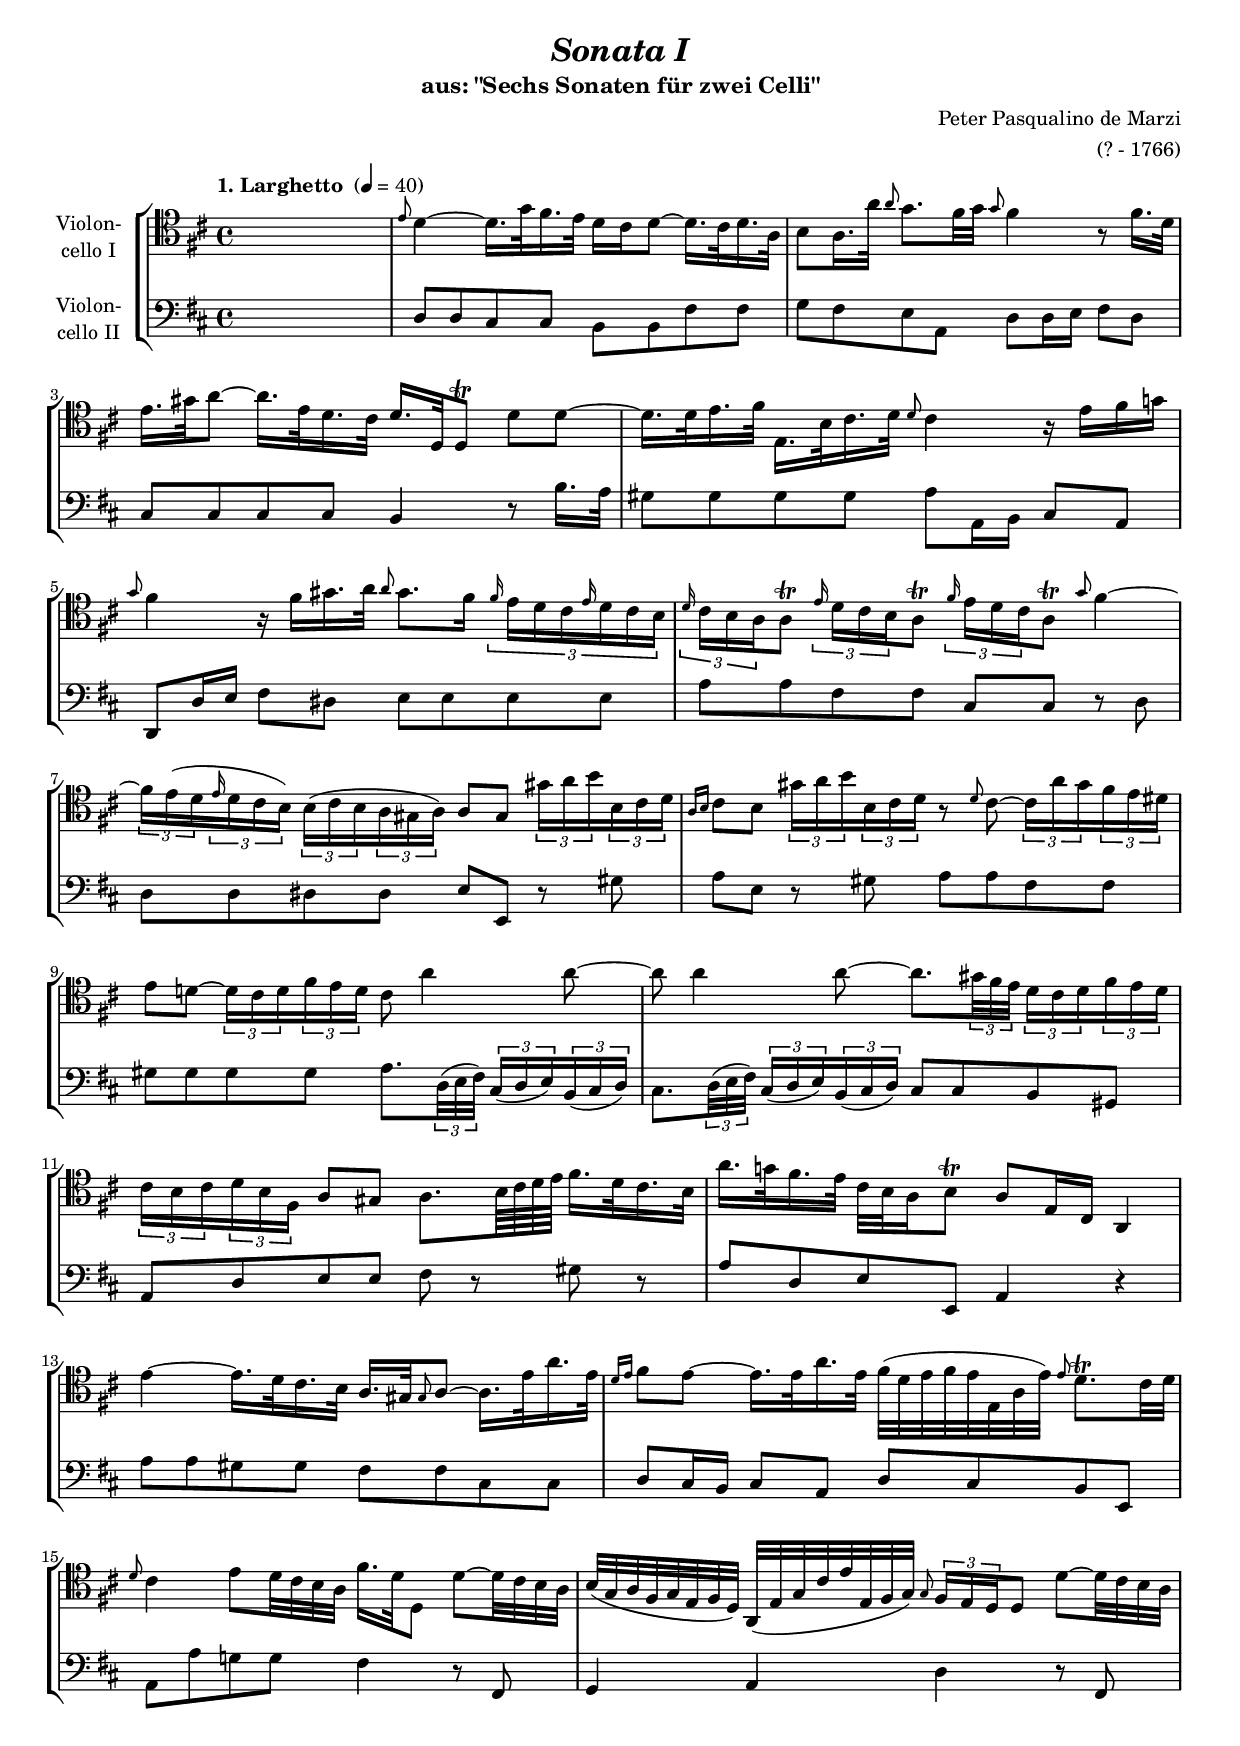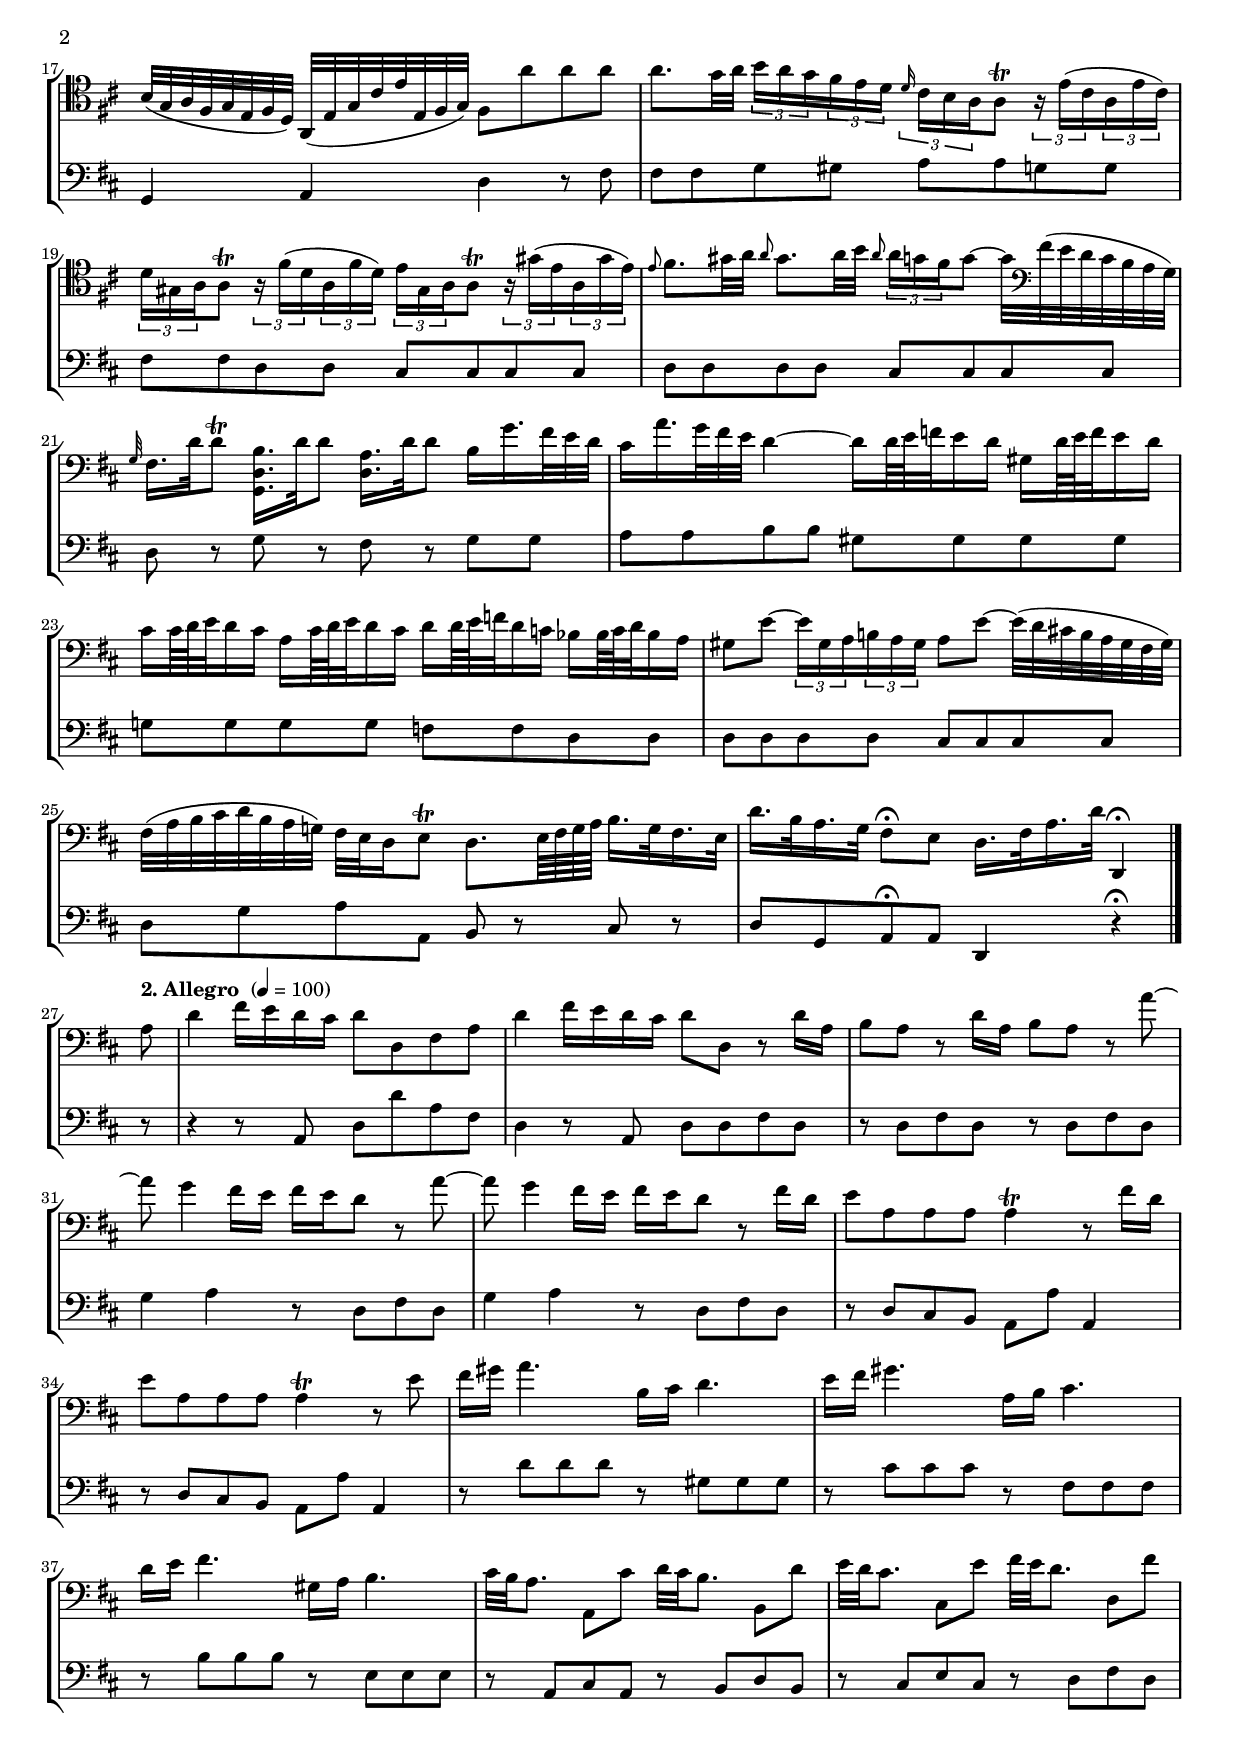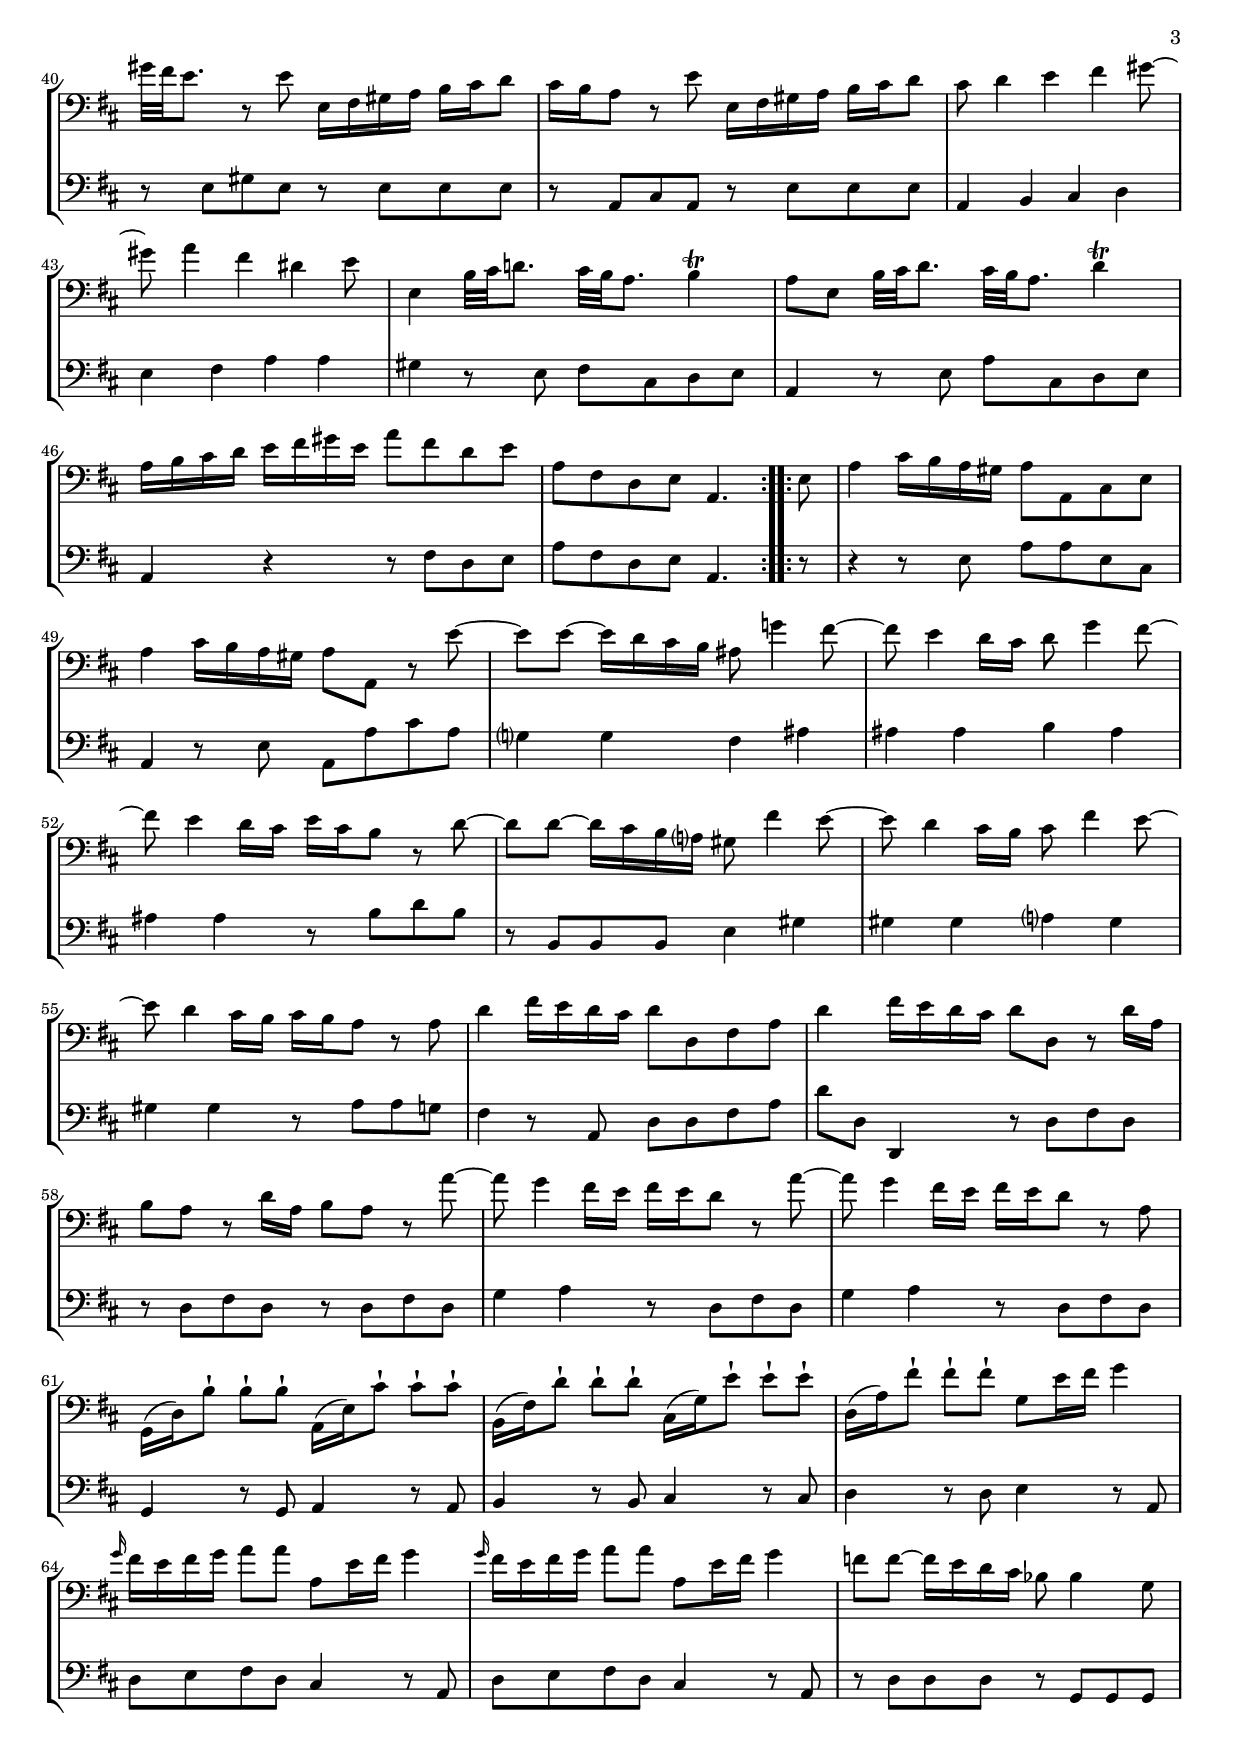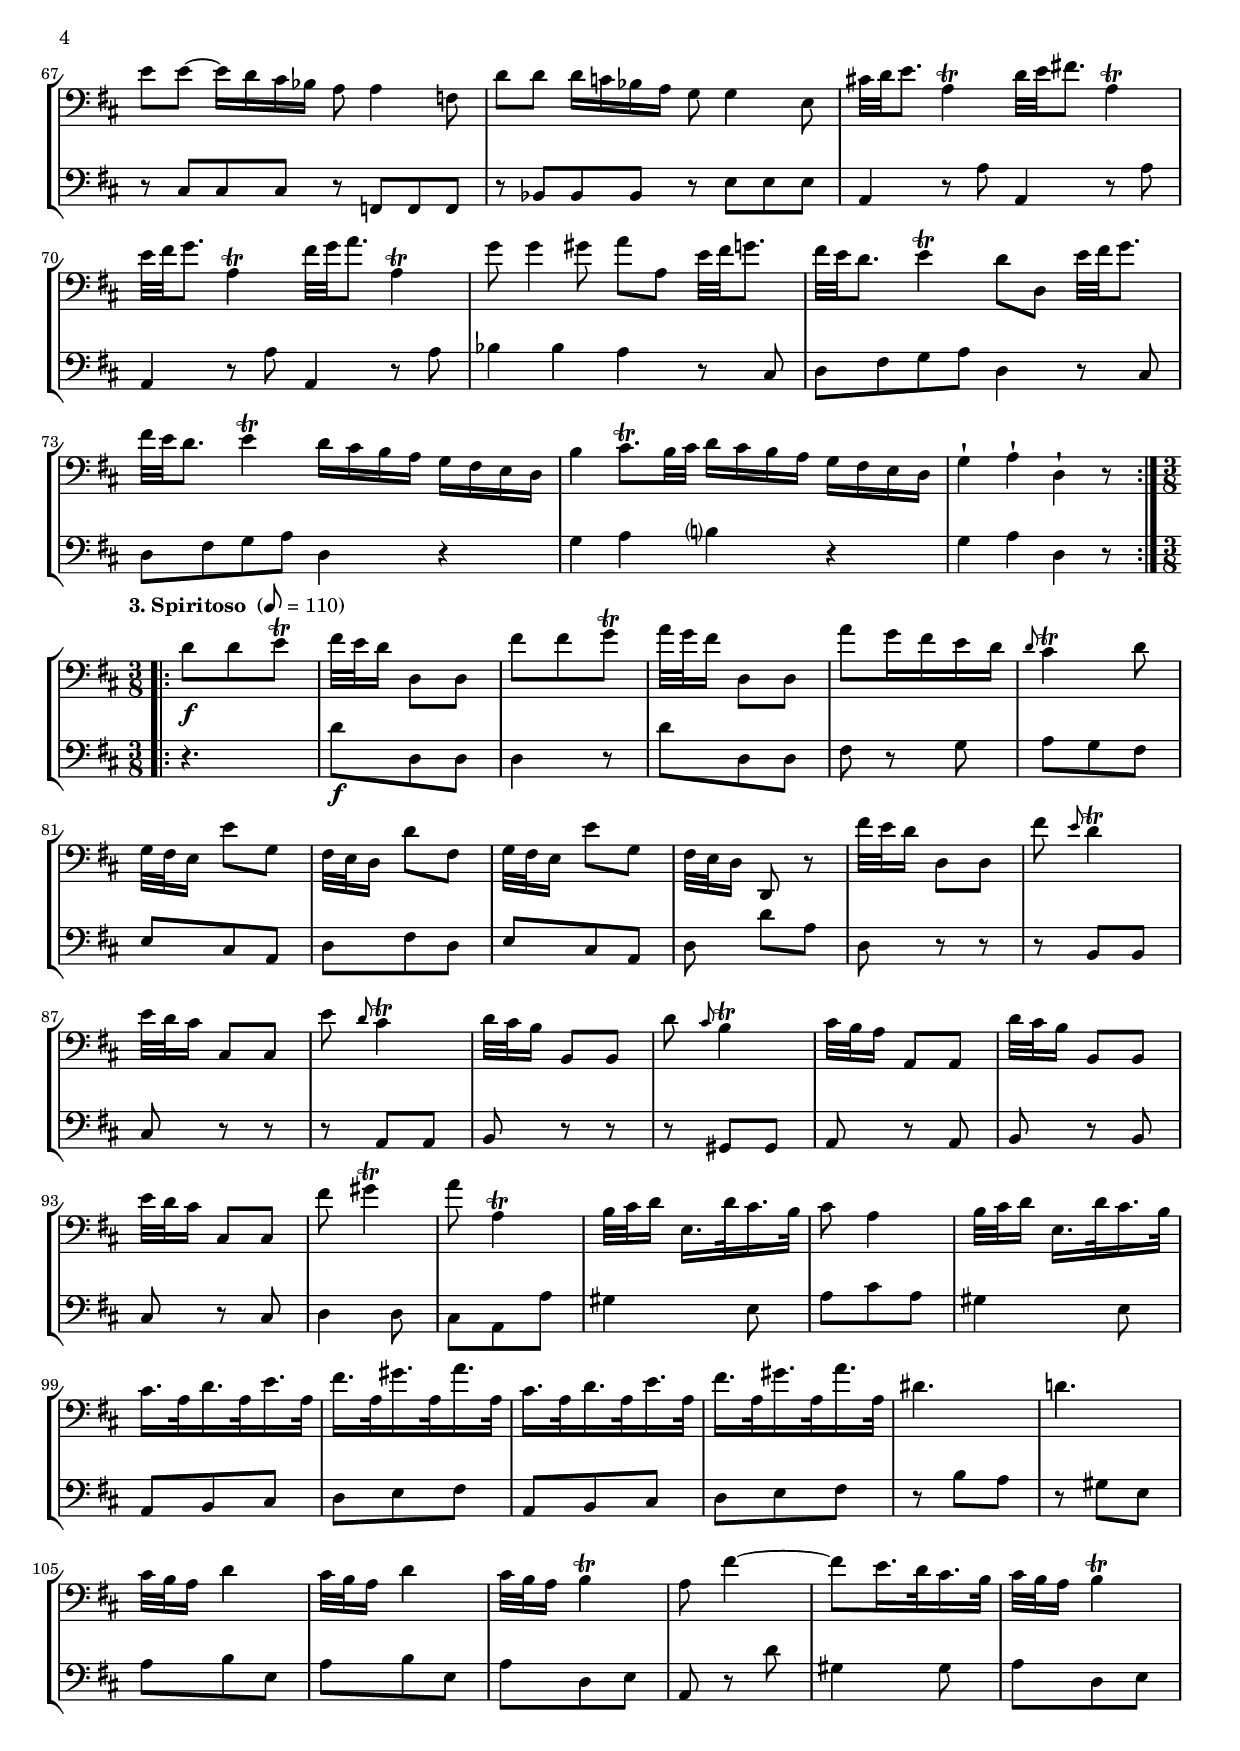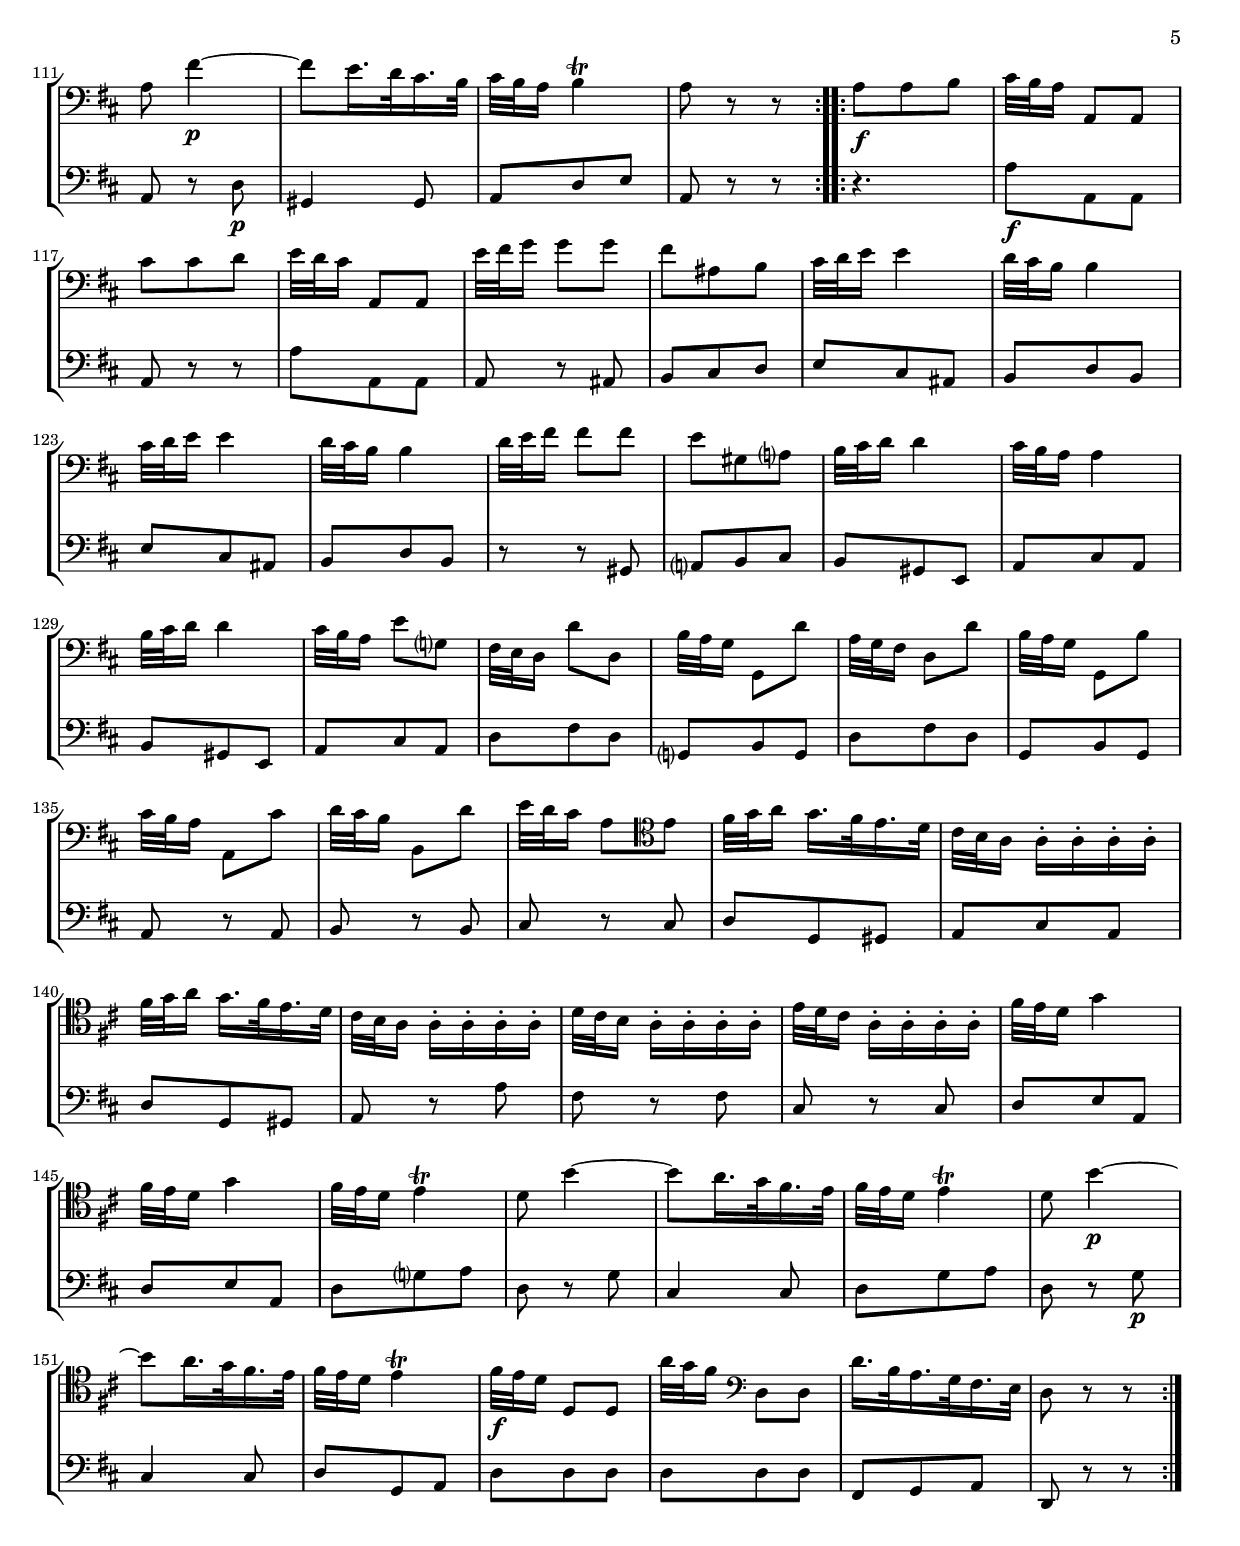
\version "2.14.2"
\include "deutsch.ly"

#(set-global-staff-size 17.5)

\header {
  title     = \markup \bold \italic "Sonata I"
  subtitle  = "aus: \"Sechs Sonaten für zwei Celli\""
  composer  = "Peter Pasqualino de Marzi"
  arranger  = "(? - 1766)"
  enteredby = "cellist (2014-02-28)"
}

voiceconsts = {
 \key d \major
 \clef "bass"
% \numericTimeSignature
 \compressFullBarRests
}

mihi = "clarinet"
milo = "bassoon"

dolc = \markup \italic "dolce"

introa = {        \tempo "1. Larghetto " 4=40  \time 4/4 }
introb = { \break \tempo "2. Allegro "   4=100 }
introc = { \break \tempo "3. Spiritoso " 8=110 \time 3/8 }

va = \relative c' {
  \voiceconsts
  \clef "tenor"

  \introa
  \partial 8 s8
  \grace e d4~ d16. g32 fis16. e32 d16 cis d8~ d16. cis32 d16. a32
  h8 a16. a'32 \grace a8 g8. fis32 g \grace g8 fis4 r8 fis16. d32

  e16. gis32 a8~ a16. e32 d16. cis32 d16. d,32 d8\trill d' d~
  d16. d32 e16. fis32 e,16. h'32 cis16. d32 \grace d8 cis4 r16 e fis g!
  \grace g8 fis4 r16 fis gis16. a32 \grace a8 gis8. fis16 \times 2/3 { \grace fis e d cis \grace e d cis h }

  \times 2/3 { \grace d cis h a } a8\trill \set tupletSpannerDuration = #(ly:make-moment 1 8) \times 2/3 { \grace e'16 d cis h } a8\trill \times 2/3 { \grace fis'16 e d cis } a8\trill \grace g' fis4~
  \times 2/3 { fis16 e( d \grace e d cis h) h( cis h a gis a) } a8 gis \times 2/3 { gis'16 a h h, cis d }
  \grace { a[ h] } cis8 h \times 2/3 { gis'16 a h h, cis d } r8 \grace d cis~ \times 2/3 { cis16 a' gis fis e dis }

  e8 d!~ \times 2/3 { d16 cis d fis e d } cis8 a'4 a8~
  a a4 a8~ a8. \set tupletSpannerDuration = #(ly:make-moment 1 16) \times 2/3 { gis32 fis e } \set tupletSpannerDuration = #(ly:make-moment 1 8) \times 2/3 { d16 cis d fis e d }

  \times 2/3 { cis h cis d h fis } a8 gis a8. h64 cis d e fis16. d32 cis16. h32
  a'16. g!32 fis16. e32 cis h a16 h8\trill a e16 cis a4

  e''~ e16. d32 cis16. h32 a16. gis32 \grace gis8 a~ a16. e'32 a16. e32
  \grace { d16[ e] } fis8 e~ e16. e32 a16. e32 fis( d e fis e e, a e') \grace e8 d8.\trill cis32 d
  \grace d8 cis4 e8 d32 cis h a fis'16. d32 d,8 d'~ d32 cis h a

  h32( g a fis g e fis d) a( e' g cis e e, fis g) \grace g8 \times 2/3 { fis16 e d } d8 d'~ d32 cis h a
  h( g a fis g e fis d) a( e' g cis e e, fis g) fis8 a' a a

  a8. g32 a \times 2/3 { h16 a g fis e d \grace d cis h a } a8\trill \times 2/3 { r16 e'( cis a e' cis) }
  \times 2/3 { d gis, a } a8\trill \times 2/3 { r16 fis'( d a fis' d) e gis, a } a8\trill \times 2/3 { r16 gis'( e a, gis' e) }

  \grace e8 fis8. gis32 a \grace a8 gis8. a32 h \grace a8 \times 2/3 { a16 g! fis } g8~ g32 \clef "bass" fis( e d cis h a g)
  \grace g fis16. d'32 d8\trill <g,, d' h'>16. d''32 d8 <d, a'>16. d'32 d8 h16 g'16. fis32 e d

  cis16 a'16. g32 fis e d4~ d16 d64 e f32 e16 d gis, d'64 e f32 e16 d
  cis cis64 d e32 d16 cis a cis64 d e32 d16 cis d d64 e f32 d16 c b b64 c d32 b16 a

  gis8 e'~ \times 2/3 { e16 gis, a h! a gis } a8 e'~ e32( d cis! h a gis fis gis)
  fis( a h cis d h a g!) fis e d16 e8\trill d8. e64 fis g a h16. g32 fis16. e32

  d'16. h32 a16. g32 fis8\fermata e d16. fis32 a16. d32 d,,4\fermata \bar "|."

  \introb
  \repeat volta 2 {
    \partial 8 a''8
    d4 fis16 e d cis d8 d, fis a
    d4 fis16 e d cis d8 d, r d'16 a
    h8 a r d16 a h8 a r a'~
    a g4 fis16 e fis e d8 r a'~

    a g4 fis16 e fis e d8 r fis16 d
    e8 a, a a a4\trill r8 fis'16 d
    e8 a, a a a4\trill r8 e'
    fis16 gis a4. h,16 cis d4.
    e16 fis gis4. a,16 h cis4.

    d16 e fis4. gis,16 a h4.
    cis32 h a8. a,8 cis' d32 cis h8. h,8 d'
    e32 d cis8. cis,8 e' fis32 e d8. d,8 fis'
    gis32 fis e8. r8 e e,16 fis gis a h cis d8

    cis16 h a8 r e' e,16 fis gis a h cis d8
    cis d4 e fis gis8~
    gis a4 fis dis e8
    e,4 h'32 cis d!8. cis32 h a8. h4\trill
    a8 e h'32 cis d8. cis32 h a8. d4\trill
    a16 h cis d e fis gis e a8 fis d e

    a, fis d e a,4.
  }
  \repeat volta 2 {
    \partial 8 e'8
    a4 cis16 h a gis a8 a, cis e
    a4 cis16 h a gis a8 a, r e''~
    e e~ e16 d cis h ais8 g'!4 fis8~

    fis e4 d16 cis d8 g4 fis8~
    fis e4 d16 cis e cis h8 r d~
    d d~ d16 cis h a? gis8 fis'4 e8~
    e d4 cis16 h cis8 fis4 e8~
    e d4 cis16 h cis h a8 r a

    d4 fis16 e d cis d8 d, fis a
    d4 fis16 e d cis d8 d, r d'16 a
    h8 a r d16 a h8 a r a'~
    a g4 fis16 e fis e d8 r a'~

    a g4 fis16 e fis e d8 r a
    g,16( d') h'8-| h-| h-| a,16( e') cis'8-| cis-| cis-|
    h,16( fis') d'8-| d-| d-| cis,16( g') e'8-| e-| e-|
    d,16( a') fis'8-| fis-| fis-| g,8 e'16 fis g4

    \grace g16 fis e fis g a8 a a, e'16 fis g4
    \grace g16 fis e fis g a8 a a, e'16 fis g4
    f8 f~ f16 e d cis b8 b4 g8

    e' e~ e16 d cis b a8 a4 f8
    d' d d16 c b a g8 g4 e8
    cis'!32 d e8. a,4\trill d32 e fis!8. a,4\trill

    e'32 fis g8. a,4\trill fis'32 g a8. a,4\trill
    g'8 g4 gis8 a a, e'32 fis g8.
    fis32 e d8. e4\trill d8 d, e'32 fis g8.
    fis32 e d8. e4\trill d16 cis h a g fis e d

    h'4 cis8.\trill h32 cis d16 cis h a g fis e d
    g4-| a-| d,-| r8
  }

  \introc
  \repeat volta 2 {
    \partial 4. d'\f d e\trill
    fis32 e d16 d,8[ d]
    fis' fis g\trill
    a32 g fis16 d,8[ d]
    a'' g16 fis e d
    \grace d8 cis4\trill d8
    g,32 fis e16 e'8[ g,]

    fis32 e d16 d'8[ fis,]
    g32 fis e16 e'8[ g,]
    fis32[ e d16] d,8 r
    fis''32 e d16 d,8[ d]
    fis' \grace e d4\trill
    e32 d cis16 cis,8[ cis]
    e' \grace d cis4\trill

    d32 cis h16 h,8[ h]
    d' \grace cis h4\trill
    cis32 h a16 a,8[ a]
    d'32 cis h16 h,8[ h]
    e'32 d cis16 cis,8[ cis]
    fis' gis4\trill
    a8 a,4\trill
    h32[ cis d16] e,16. d'32 cis16. h32

    cis8 a4
    h32[ cis d16] e,16. d'32 cis16. h32
    cis16. a32 d16. a32 e'16. a,32
    fis'16. a,32 gis'16. a,32 a'16. a,32
    cis16. a32 d16. a32 e'16. a,32
    fis'16. a,32 gis'16. a,32 a'16. a,32

    dis4.
    d!
    cis32 h a16 d4
    cis32 h a16 d4
    cis32 h a16 h4\trill
    a8 fis'4~
    fis8 e16. d32 cis16. h32
    cis h a16 h4\trill

    a8 fis'4~\p
    fis8 e16. d32 cis16. h32
    cis h a16 h4\trill
    a8 r r    
  }
  \repeat volta 2 {
    a\f a h
    cis32 h a16 a,8[ a]
    cis' cis d
    e32 d cis16 a,8[ a]

    e''32 fis g16 g8[ g]
    fis ais, h
    cis32 d e16 e4
    d32 cis h16 h4
    cis32 d e16 e4
    d32 cis h16 h4
    d32 e fis16 fis8[ fis]
    e gis, a?

    h32 cis d16 d4
    cis32 h a16 a4
    h32 cis d16 d4
    cis32 h a16 e'8[ g,?]
    fis32 e d16 d'8[ d,]
    h'32 a g16 g,8[ d'']
    a32 g fis16 d8[ d']
    h32 a g16 g,8[ h']

    cis32 h a16 a,8[ cis']
    d32 cis h16 h,8[ d']
    e32 d cis16 a8[ \clef "tenor" e']
    fis32[ g a16] g16. fis32 e16. d32
    cis[ h a16] a-. a-. a-. a-.
    fis'32[ g a16] g16. fis32 e16. d32

    cis[ h a16] a-. a-. a-. a-.
    d32[ cis h16] a-. a-. a-. a-.
    e'32[ d cis16] a-. a-. a-. a-.
    fis'32 e d16 g4
    fis32 e d16 g4
    fis32 e d16 e4\trill
    d8 h'4~

    h8 a16. g32 fis16. e32
    fis32 e d16 e4\trill
    d8 h'4~\p
    h8 a16. g32 fis16. e32
    fis32 e d16 e4\trill
    fis32\f e d16 d,8[ d]
    a''32 g fis16 \clef "bass" d,8[ d]

    d'16. h32 a16. g32 fis16. e32
    d8 r r
  }
}

vb = \relative c {
  \voiceconsts

  \introa
  \partial 8 s8
  d8 d cis cis h h fis' fis
  g fis e a, d d16 e fis8 d

  cis cis cis cis h4 r8 h'16. a32
  gis8 gis gis gis a a,16 h cis8 a
  d, d'16 e fis8 dis e e e e

  a a fis fis cis cis r d
  d d dis dis e e, r gis'
  a e r gis a a fis fis
  gis gis gis gis a8. \set tupletSpannerDuration = #(ly:make-moment 1 16) \times 2/3 { d,32( e fis) } \set tupletSpannerDuration = #(ly:make-moment 1 8) \times 2/3 { cis16( d e) h( cis d) }
  cis8. \set tupletSpannerDuration = #(ly:make-moment 1 16) \times 2/3 { d32( e fis) } \set tupletSpannerDuration = #(ly:make-moment 1 8) \times 2/3 { cis16( d e) h( cis d) } cis8 cis h gis
  a d e e fis r gis r
  a d, e e, a4 r

  a'8 a gis gis fis fis cis cis
  d cis16 h cis8 a d cis h e,
  a a' g! g fis4 r8 fis,

  g4 a d r8 fis,
  g4 a d r8 fis

  fis fis g gis a a g g
  fis fis d d cis cis cis cis

  d d d d cis cis cis cis
  d r g r fis r g g

  a a h h gis gis gis gis
  g! g g g f f d d

  d d d d cis cis cis cis
  d g a a, h r cis r

  d g, a\fermata a d,4 r\fermata \bar "|."

  \introb
  \repeat volta 2 {
    \partial 8 r8
    r4 r8 a' d d' a fis
    d4 r8 a d d fis d
    r d fis d r d fis d
    g4 a r8 d, fis d

    g4 a r8 d, fis d
    r d cis h a a' a,4
    r8 d cis h a a' a,4
    r8 d' d d r gis, gis gis
    r cis cis cis r fis, fis fis

    r h h h r e, e e
    r a, cis a r h d h
    r cis e cis r d fis d
    r e gis e r e e e

    r a, cis a r e' e e
    a,4 h cis d
    e fis a a
    gis r8 e fis cis d e
    a,4 r8 e' a cis, d e
    a,4 r r8 fis' d e
    a fis d e a,4.
  }
  \repeat volta 2 {
    \partial 8 r8
    r4 r8 e' a a e cis
    a4 r8 e' a, a' cis a
    g?4 g fis ais

    ais ais h ais
    ais ais r8 h d h
    r h, h h e4 gis
    gis gis a? gis
    gis gis r8 a a g

    fis4 r8 a, d d fis a
    d d, d,4 r8 d' fis d
    r d fis d r d fis d
    g4 a r8 d, fis d

    g4 a r8 d, fis d
    g,4 r8 g a4 r8 a
    h4 r8 h cis4 r8 cis
    d4 r8 d e4 r8 a,
    d e fis d cis4 r8 a
    d e fis d cis4 r8 a
    r d d d r g, g g

    r cis cis cis r f, f f
    r b b b r e e e
    a,4 r8 a' a,4 r8 a'

    a,4 r8 a' a,4 r8 a'
    b4 b a r8 cis,
    d fis g a d,4 r8 cis
    d fis g a d,4 r

    g a h? r
    g a d, r8
  }

  \introc
  \repeat volta 2 {
    \partial 4. r4.
    d'8\f d, d
    d4 r8
    d'8 d, d
    fis r g
    a g fis
    e cis a

    d fis d
    e cis a
    d d'[ a]
    d, r r
    r h h
    cis r r
    r a a
    h r r
    r gis gis
    a r a
    h r h
    cis r cis
    d4 d8
    cis a a'
    gis4 e8

    a cis a
    gis4 e8
    a, h cis
    d e fis
    a, h cis
    d e fis

    r h a
    r gis e
    a h e,
    a h e,
    a d, e
    a, r d'
    gis,4 gis8
    a d, e

    a, r d\p
    gis,4 gis8
    a d e
    a, r r
  }
  \repeat volta 2 {
    r4.
    a'8\f a, a
    a r r
    a' a, a

    a r ais
    h cis d
    e cis ais
    h d h
    e cis ais
    h d h
    r r gis
    a? h cis

    h gis e
    a cis a
    h gis e
    a cis a
    d fis d
    g,? h g
    d' fis d
    g, h g

    a r a
    h r h
    cis r cis
    d g, gis
    a cis a
    d g, gis

    a r a'
    fis r fis
    cis r cis
    d e a,
    d e a,
    d g? a
    d, r g

    cis,4 cis8
    d g a
    d, r g\p
    cis,4 cis8
    d g, a
    d d d
    d d d

    fis, g a
    d, r r
  }
}


music = \new StaffGroup <<
      \new Staff {
	\set Staff.midiInstrument = \mihi
	\set Staff.instrumentName = \markup \center-column { "Violon-" "cello I" }
	\transpose d d { \va }
      }

      \new Staff {
	\set Staff.midiInstrument = \milo
	\set Staff.instrumentName = \markup \center-column { "Violon-" "cello II" }
	\transpose d d { \vb }
      }
>>

\book {
  \score {
    \music
    \layout {}
  }

  \score {
    \unfoldRepeats \music

    \midi {
      \context {
        \Score
      }
    }
  }
}
